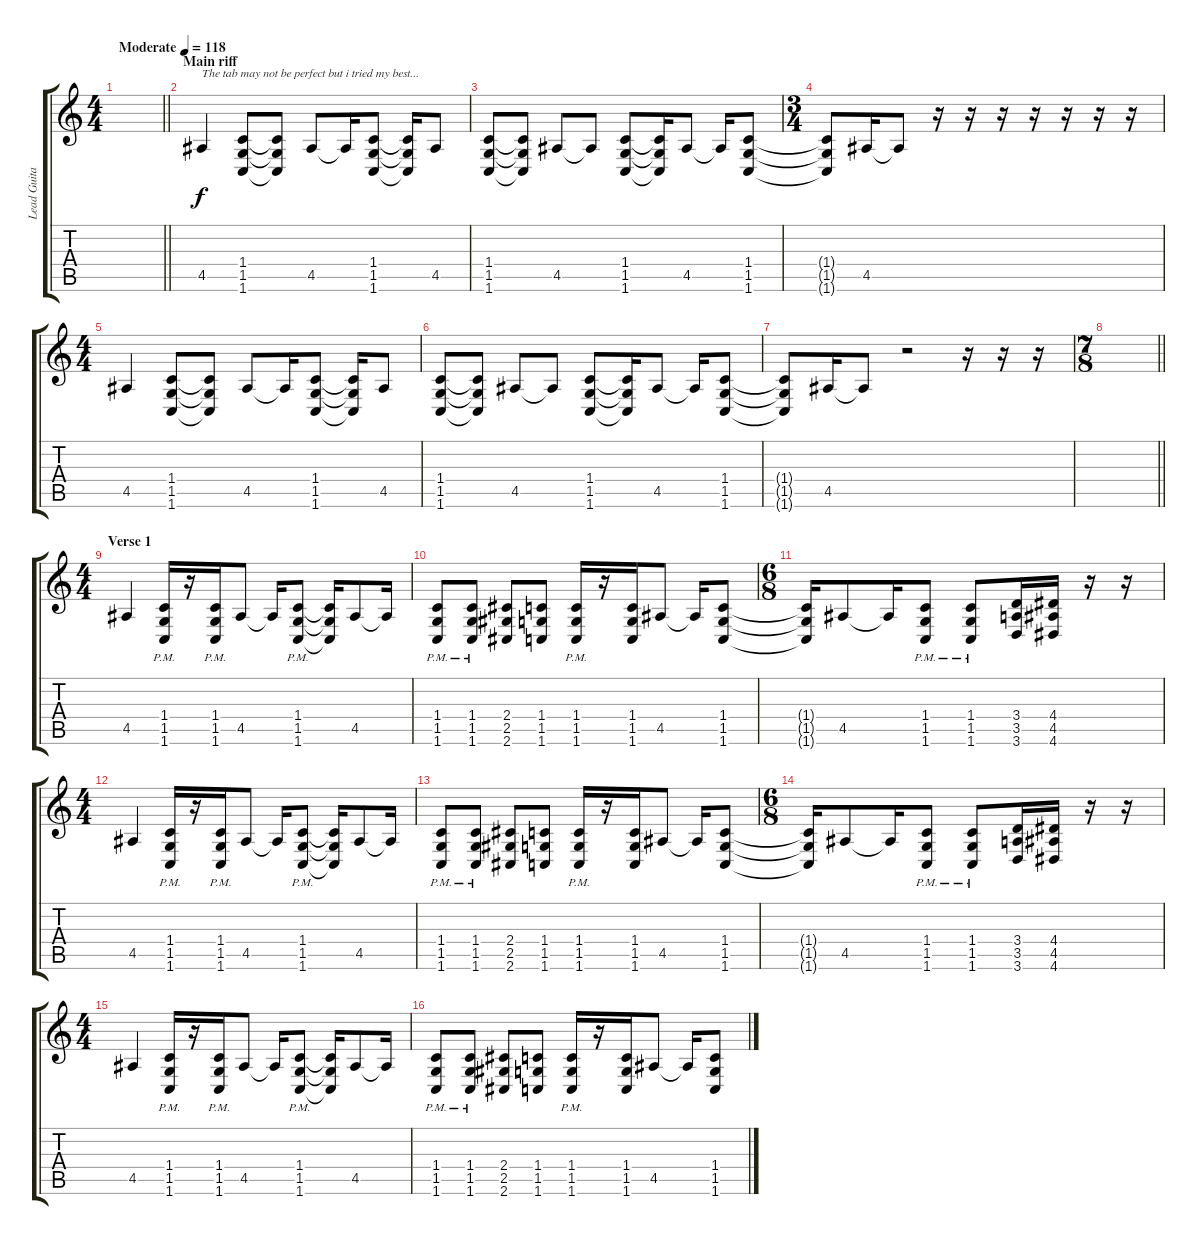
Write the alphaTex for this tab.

\track ("Lead Guitar" "Lead Guita") {instrument distortionguitar}
\staff {score tabs}
\tuning (Db4 Ab3 E3 B2 Gb2 B1) {hide}
\ts (4 4)
\tempo (118 "Moderate")
\clef g2
\barLineRight lightlight
\ks c
|
\section ("" "Main riff")
4.5.4{txt "The tab may not be perfect but i tried my best..." volume 16 balance 0} (1.4 1.5 1.6).8 (1.4{t} 1.5{t} 1.6{t}).8 4.5.8 4.5{t}.16 (1.4 1.5 1.6).8 (1.4{t} 1.5{t} 1.6{t}).16 4.5.8 |
(1.4 1.5 1.6).8 (1.4{t} 1.5{t} 1.6{t}).8 4.5.8 4.5{t}.8 (1.4 1.5 1.6).8 (1.4{t} 1.5{t} 1.6{t}).16 4.5.8 4.5{t}.16 (1.4 1.5 1.6).8 |
\ts (3 4)
(1.4{t} 1.5{t} 1.6{t}).8 4.5.16 4.5{t}.8 r.16 r.16 r.16 r.16 r.16 r.16 r.16 |
\ts (4 4)
4.5.4 (1.4 1.5 1.6).8 (1.4{t} 1.5{t} 1.6{t}).8 4.5.8 4.5{t}.16 (1.4 1.5 1.6).8 (1.4{t} 1.5{t} 1.6{t}).16 4.5.8 |
(1.4 1.5 1.6).8 (1.4{t} 1.5{t} 1.6{t}).8 4.5.8 4.5{t}.8 (1.4 1.5 1.6).8 (1.4{t} 1.5{t} 1.6{t}).16 4.5.8 4.5{t}.16 (1.4 1.5 1.6).8 |
(1.4{t} 1.5{t} 1.6{t}).8 4.5.16 4.5{t}.8 r.2 r.16 r.16 r.16 |
\ts (7 8)
\barLineRight lightlight
|
\ts (4 4)
\section ("" "Verse 1")
4.5.4 (1.4{pm} 1.5{pm} 1.6{pm}).16 r.16 (1.4{pm} 1.5{pm} 1.6{pm}).16 4.5.8 4.5{t}.16 (1.4{pm} 1.5{pm} 1.6{pm}).8 (1.4{t} 1.5{t} 1.6{t}).16 4.5.8 4.5{t}.16 |
(1.4{pm} 1.5{pm} 1.6{pm}).8 (1.4{pm} 1.5{pm} 1.6{pm}).8 (2.4 2.5 2.6).8 (1.4 1.5 1.6).8 (1.4{pm} 1.5{pm} 1.6{pm}).16 r.16 (1.4 1.5 1.6).16 4.5.8 4.5{t}.16 (1.4 1.5 1.6).8 |
\ts (6 8)
(1.4{t} 1.5{t} 1.6{t}).16 4.5.8 4.5{t}.16 (1.4{pm} 1.5{pm} 1.6{pm}).8 (1.4{pm} 1.5{pm} 1.6{pm}).8 (3.4 3.5 3.6).16 (4.4 4.5 4.6).16 r.16 r.16 |
\ts (4 4)
4.5.4 (1.4{pm} 1.5{pm} 1.6{pm}).16 r.16 (1.4{pm} 1.5{pm} 1.6{pm}).16 4.5.8 4.5{t}.16 (1.4{pm} 1.5{pm} 1.6{pm}).8 (1.4{t} 1.5{t} 1.6{t}).16 4.5.8 4.5{t}.16 |
(1.4{pm} 1.5{pm} 1.6{pm}).8 (1.4{pm} 1.5{pm} 1.6{pm}).8 (2.4 2.5 2.6).8 (1.4 1.5 1.6).8 (1.4{pm} 1.5{pm} 1.6{pm}).16 r.16 (1.4 1.5 1.6).16 4.5.8 4.5{t}.16 (1.4 1.5 1.6).8 |
\ts (6 8)
(1.4{t} 1.5{t} 1.6{t}).16 4.5.8 4.5{t}.16 (1.4{pm} 1.5{pm} 1.6{pm}).8 (1.4{pm} 1.5{pm} 1.6{pm}).8 (3.4 3.5 3.6).16 (4.4 4.5 4.6).16 r.16 r.16 |
\ts (4 4)
4.5.4 (1.4{pm} 1.5{pm} 1.6{pm}).16 r.16 (1.4{pm} 1.5{pm} 1.6{pm}).16 4.5.8 4.5{t}.16 (1.4{pm} 1.5{pm} 1.6{pm}).8 (1.4{t} 1.5{t} 1.6{t}).16 4.5.8 4.5{t}.16 |
(1.4{pm} 1.5{pm} 1.6{pm}).8 (1.4{pm} 1.5{pm} 1.6{pm}).8 (2.4 2.5 2.6).8 (1.4 1.5 1.6).8 (1.4{pm} 1.5{pm} 1.6{pm}).16 r.16 (1.4 1.5 1.6).16 4.5.8 4.5{t}.16 (1.4 1.5 1.6).8
